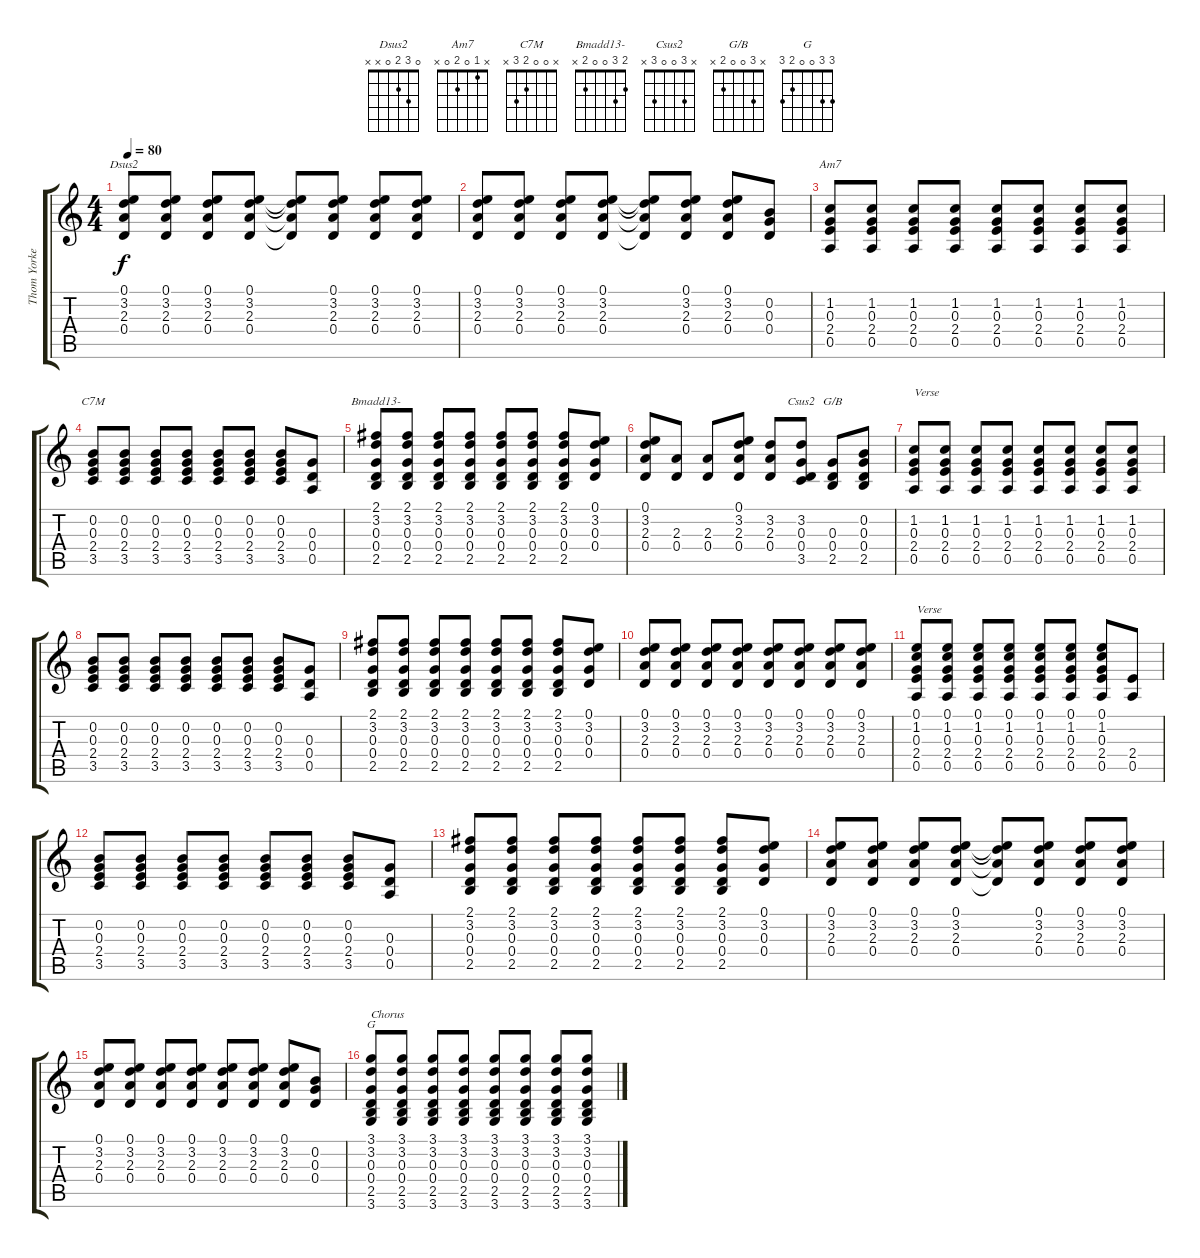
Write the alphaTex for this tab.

\track ("Thom Yorke (guitar)" "Thom Yorke") {instrument acousticguitarsteel}
\staff {score tabs}
\tuning (E4 B3 G3 D3 A2 E2) {hide}
\chord ("Dsus2" 0 3 2 0 x x)
\chord ("Am7" x 1 0 2 0 x)
\chord ("C7M" x 0 0 2 3 x)
\chord ("Bmadd13-" 2 3 0 0 2 x)
\chord ("Csus2" x 3 0 0 3 x)
\chord ("G/B" x 3 0 0 2 x)
\chord ("G" 3 3 0 0 2 3)
\ts (4 4)
\tempo 80
\clef g2
\ks c
(0.1 3.2 2.3 0.4).8{ch "Dsus2" dy f} (0.1 3.2 2.3 0.4).8 (0.1 3.2 2.3 0.4).8 (0.1 3.2 2.3 0.4).8 (0.1{t} 3.2{t} 2.3{t} 0.4{t}).8 (0.1 3.2 2.3 0.4).8 (0.1 3.2 2.3 0.4).8 (0.1 3.2 2.3 0.4).8 |
(0.1 3.2 2.3 0.4).8 (0.1 3.2 2.3 0.4).8 (0.1 3.2 2.3 0.4).8 (0.1 3.2 2.3 0.4).8 (0.1{t} 3.2{t} 2.3{t} 0.4{t}).8 (0.1 3.2 2.3 0.4).8 (0.1 3.2 2.3 0.4).8 (0.2 0.3 0.4).8 |
(1.2 0.3 2.4 0.5).8{ch "Am7"} (1.2 0.3 2.4 0.5).8 (1.2 0.3 2.4 0.5).8 (1.2 0.3 2.4 0.5).8 (1.2 0.3 2.4 0.5).8 (1.2 0.3 2.4 0.5).8 (1.2 0.3 2.4 0.5).8 (1.2 0.3 2.4 0.5).8 |
(0.2 0.3 2.4 3.5).8{ch "C7M"} (0.2 0.3 2.4 3.5).8 (0.2 0.3 2.4 3.5).8 (0.2 0.3 2.4 3.5).8 (0.2 0.3 2.4 3.5).8 (0.2 0.3 2.4 3.5).8 (0.2 0.3 2.4 3.5).8 (0.3 0.4 0.5).8 |
(2.1 3.2 0.3 0.4 2.5).8{ch "Bmadd13-"} (2.1 3.2 0.3 0.4 2.5).8 (2.1 3.2 0.3 0.4 2.5).8 (2.1 3.2 0.3 0.4 2.5).8 (2.1 3.2 0.3 0.4 2.5).8 (2.1 3.2 0.3 0.4 2.5).8 (2.1 3.2 0.3 0.4 2.5).8 (0.1 3.2 0.3 0.4).8 |
(0.1 3.2 2.3 0.4).8 (2.3 0.4).8 (2.3 0.4).8 (0.1 3.2 2.3 0.4).8 (3.2 2.3 0.4).8 (3.2 0.3 0.4 3.5).8{ch "Csus2"} (0.3 0.4 2.5).8{ch "G/B"} (0.2 0.3 0.4 2.5).8 |
(1.2 0.3 2.4 0.5).8{txt "Verse"} (1.2 0.3 2.4 0.5).8 (1.2 0.3 2.4 0.5).8 (1.2 0.3 2.4 0.5).8 (1.2 0.3 2.4 0.5).8 (1.2 0.3 2.4 0.5).8 (1.2 0.3 2.4 0.5).8 (1.2 0.3 2.4 0.5).8 |
(0.2 0.3 2.4 3.5).8 (0.2 0.3 2.4 3.5).8 (0.2 0.3 2.4 3.5).8 (0.2 0.3 2.4 3.5).8 (0.2 0.3 2.4 3.5).8 (0.2 0.3 2.4 3.5).8 (0.2 0.3 2.4 3.5).8 (0.3 0.4 0.5).8 |
(2.1 3.2 0.3 0.4 2.5).8 (2.1 3.2 0.3 0.4 2.5).8 (2.1 3.2 0.3 0.4 2.5).8 (2.1 3.2 0.3 0.4 2.5).8 (2.1 3.2 0.3 0.4 2.5).8 (2.1 3.2 0.3 0.4 2.5).8 (2.1 3.2 0.3 0.4 2.5).8 (0.1 3.2 0.3 0.4).8 |
(0.1 3.2 2.3 0.4).8 (0.1 3.2 2.3 0.4).8 (0.1 3.2 2.3 0.4).8 (0.1 3.2 2.3 0.4).8 (0.1 3.2 2.3 0.4).8 (0.1 3.2 2.3 0.4).8 (0.1 3.2 2.3 0.4).8 (0.1 3.2 2.3 0.4).8 |
(0.1 1.2 0.3 2.4 0.5).8{txt "Verse"} (0.1 1.2 0.3 2.4 0.5).8 (0.1 1.2 0.3 2.4 0.5).8 (0.1 1.2 0.3 2.4 0.5).8 (0.1 1.2 0.3 2.4 0.5).8 (0.1 1.2 0.3 2.4 0.5).8 (0.1 1.2 0.3 2.4 0.5).8 (2.4 0.5).8 |
(0.2 0.3 2.4 3.5).8 (0.2 0.3 2.4 3.5).8 (0.2 0.3 2.4 3.5).8 (0.2 0.3 2.4 3.5).8 (0.2 0.3 2.4 3.5).8 (0.2 0.3 2.4 3.5).8 (0.2 0.3 2.4 3.5).8 (0.3 0.4 0.5).8 |
(2.1 3.2 0.3 0.4 2.5).8 (2.1 3.2 0.3 0.4 2.5).8 (2.1 3.2 0.3 0.4 2.5).8 (2.1 3.2 0.3 0.4 2.5).8 (2.1 3.2 0.3 0.4 2.5).8 (2.1 3.2 0.3 0.4 2.5).8 (2.1 3.2 0.3 0.4 2.5).8 (0.1 3.2 0.3 0.4).8 |
(0.1 3.2 2.3 0.4).8 (0.1 3.2 2.3 0.4).8 (0.1 3.2 2.3 0.4).8 (0.1 3.2 2.3 0.4).8 (0.1{t} 3.2{t} 2.3{t} 0.4{t}).8 (0.1 3.2 2.3 0.4).8 (0.1 3.2 2.3 0.4).8 (0.1 3.2 2.3 0.4).8 |
(0.1 3.2 2.3 0.4).8 (0.1 3.2 2.3 0.4).8 (0.1 3.2 2.3 0.4).8 (0.1 3.2 2.3 0.4).8 (0.1 3.2 2.3 0.4).8 (0.1 3.2 2.3 0.4).8 (0.1 3.2 2.3 0.4).8 (0.2 0.3 0.4).8 |
(3.1 3.2 0.3 0.4 2.5 3.6).8{ch "G" txt "Chorus"} (3.1 3.2 0.3 0.4 2.5 3.6).8 (3.1 3.2 0.3 0.4 2.5 3.6).8 (3.1 3.2 0.3 0.4 2.5 3.6).8 (3.1 3.2 0.3 0.4 2.5 3.6).8 (3.1 3.2 0.3 0.4 2.5 3.6).8 (3.1 3.2 0.3 0.4 2.5 3.6).8 (3.1 3.2 0.3 0.4 2.5 3.6).8
